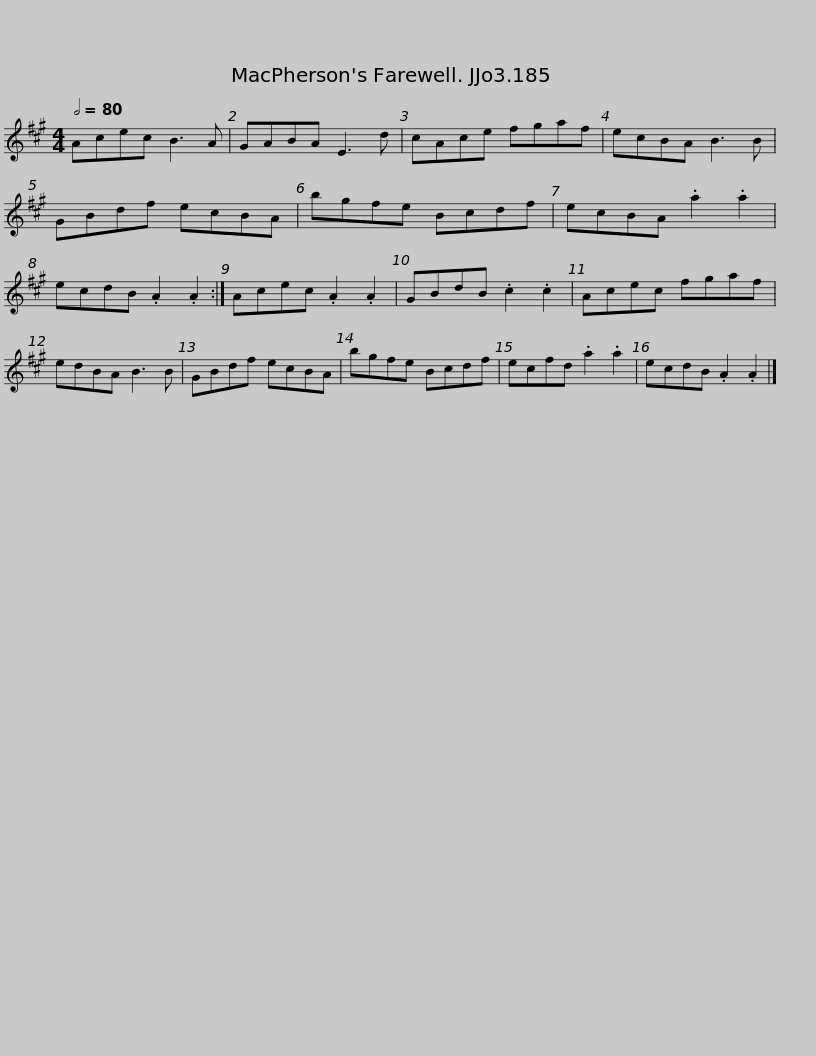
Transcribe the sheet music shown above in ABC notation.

X:1
L:1/8
Q:1/2=80
M:4/4
I:linebreak $
K:A
V:1 treble
V:1
 Acec B3 A | GABA E3 d | cAce fgaf | ecBA B3 B | GBdf ecBA | %5
 bgfe Bcdf |$ ecBA .a2 .a2 | ecdB .A2 .A2 :| Acec .A2 .A2 | GBdB .c2 .c2 | %10
 Acec fgaf | edBA B3 B |$ GBdf ecBA | bgfe Bcdf | ecfd .a2 .a2 | %15
 ecdB .A2 .A2 |] %16
